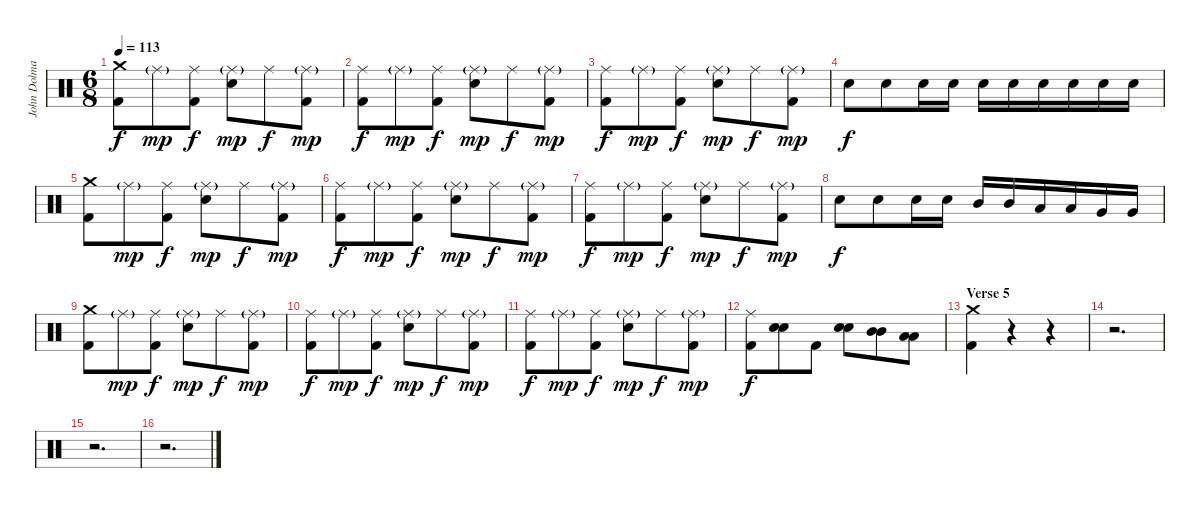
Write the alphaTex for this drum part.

\track ("John Dolmayan" "John Dolma") {instrument percussion}
\staff {score}
\articulation defaults
\ts (6 8)
\tempo 113
\clef neutral
\ks c
("Crash medium (hit)" "Kick (hit) 2").8{dy f} "Ride (middle)"{g}.8{dy mp} ("Ride (middle)" "Kick (hit) 2").8{dy f} ("Ride (middle)"{g} "Electric Snare (hit)").8{dy mp} "Ride (middle)".8{dy f} ("Ride (middle)"{g} "Kick (hit) 2").8{dy mp} |
("Ride (middle)" "Kick (hit) 2").8{dy f} "Ride (middle)"{g}.8{dy mp} ("Ride (middle)" "Kick (hit) 2").8{dy f} ("Ride (middle)"{g} "Electric Snare (hit)").8{dy mp} "Ride (middle)".8{dy f} ("Ride (middle)"{g} "Kick (hit) 2").8{dy mp} |
("Ride (middle)" "Kick (hit) 2").8{dy f} "Ride (middle)"{g}.8{dy mp} ("Ride (middle)" "Kick (hit) 2").8{dy f} ("Ride (middle)"{g} "Electric Snare (hit)").8{dy mp} "Ride (middle)".8{dy f} ("Ride (middle)"{g} "Kick (hit) 2").8{dy mp} |
"Electric Snare (hit)".8{dy f} "Electric Snare (hit)".8 "Electric Snare (hit)".16 "Electric Snare (hit)".16 "Electric Snare (hit)".16 "Electric Snare (hit)".16 "Electric Snare (hit)".16 "Electric Snare (hit)".16 "Electric Snare (hit)".16 "Electric Snare (hit)".16 |
("Crash medium (hit)" "Kick (hit) 2").8 "Ride (middle)"{g}.8{dy mp} ("Ride (middle)" "Kick (hit) 2").8{dy f} ("Ride (middle)"{g} "Electric Snare (hit)").8{dy mp} "Ride (middle)".8{dy f} ("Ride (middle)"{g} "Kick (hit) 2").8{dy mp} |
("Ride (middle)" "Kick (hit) 2").8{dy f} "Ride (middle)"{g}.8{dy mp} ("Ride (middle)" "Kick (hit) 2").8{dy f} ("Ride (middle)"{g} "Electric Snare (hit)").8{dy mp} "Ride (middle)".8{dy f} ("Ride (middle)"{g} "Kick (hit) 2").8{dy mp} |
("Ride (middle)" "Kick (hit) 2").8{dy f} "Ride (middle)"{g}.8{dy mp} ("Ride (middle)" "Kick (hit) 2").8{dy f} ("Ride (middle)"{g} "Electric Snare (hit)").8{dy mp} "Ride (middle)".8{dy f} ("Ride (middle)"{g} "Kick (hit) 2").8{dy mp} |
"Electric Snare (hit)".8{dy f} "Electric Snare (hit)".8 "Electric Snare (hit)".16 "Electric Snare (hit)".16 "Mid Tom (hit)".16 "Mid Tom (hit)".16 "Low Tom (hit)".16 "Low Tom (hit)".16 "Very Low Tom (hit)".16 "Very Low Tom (hit)".16 |
("Crash medium (hit)" "Kick (hit) 2").8 "Ride (middle)"{g}.8{dy mp} ("Ride (middle)" "Kick (hit) 2").8{dy f} ("Ride (middle)"{g} "Electric Snare (hit)").8{dy mp} "Ride (middle)".8{dy f} ("Ride (middle)"{g} "Kick (hit) 2").8{dy mp} |
("Ride (middle)" "Kick (hit) 2").8{dy f} "Ride (middle)"{g}.8{dy mp} ("Ride (middle)" "Kick (hit) 2").8{dy f} ("Ride (middle)"{g} "Electric Snare (hit)").8{dy mp} "Ride (middle)".8{dy f} ("Ride (middle)"{g} "Kick (hit) 2").8{dy mp} |
("Ride (middle)" "Kick (hit) 2").8{dy f} "Ride (middle)"{g}.8{dy mp} ("Ride (middle)" "Kick (hit) 2").8{dy f} ("Ride (middle)"{g} "Electric Snare (hit)").8{dy mp} "Ride (middle)".8{dy f} ("Ride (middle)"{g} "Kick (hit) 2").8{dy mp} |
("Ride (middle)" "Kick (hit) 2").8{dy f} ("Electric Snare (hit)" "Electric Snare (hit)").8 "Kick (hit) 2".8 ("Electric Snare (hit)" "Electric Snare (hit)").8 ("Mid Tom (hit)" "Mid Tom (hit)").8 ("Low Tom (hit)" "Low Tom (hit)").8 |
\section ("" "Verse 5")
("Crash medium (hit)" "Kick (hit) 2").4 r.4 r.4 |
r.2{d} |
r.2{d} |
r.2{d}
